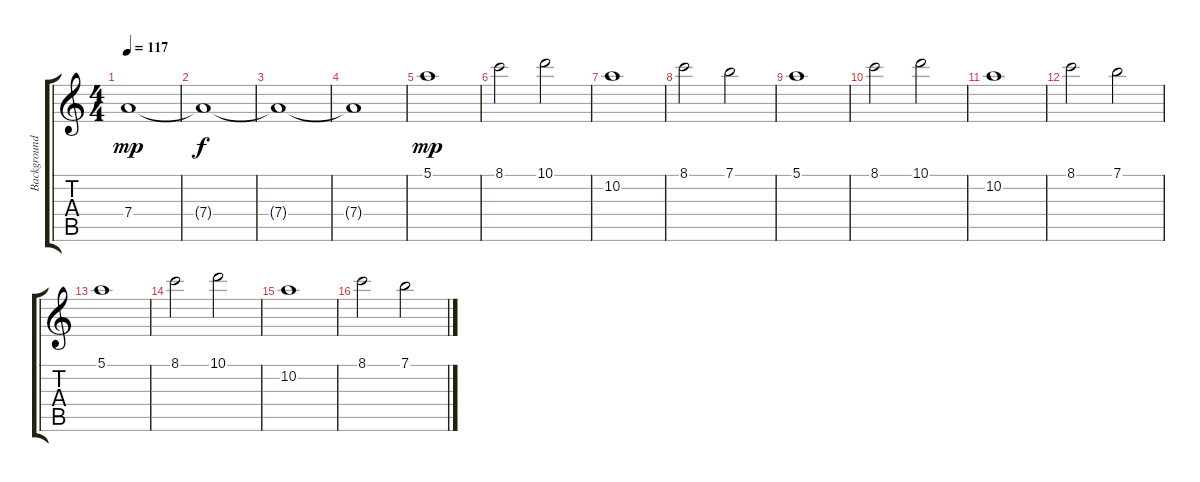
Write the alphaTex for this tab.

\track ("Background Vocals" "Background") {instrument acousticguitarnylon}
\staff {score tabs}
\tuning (E4 B3 G3 D3 A2 E2) {hide}
\ts (4 4)
\tempo 117
\clef g2
\ks c
7.4.1{dy mp instrument acousticguitarnylon} |
7.4{t}.1{dy f} |
7.4{t}.1 |
7.4{t}.1 |
5.1.1{dy mp} |
8.1.2 10.1.2 |
10.2.1 |
8.1.2 7.1.2 |
5.1.1 |
8.1.2 10.1.2 |
10.2.1 |
8.1.2 7.1.2 |
5.1.1 |
8.1.2 10.1.2 |
10.2.1 |
8.1.2 7.1.2
